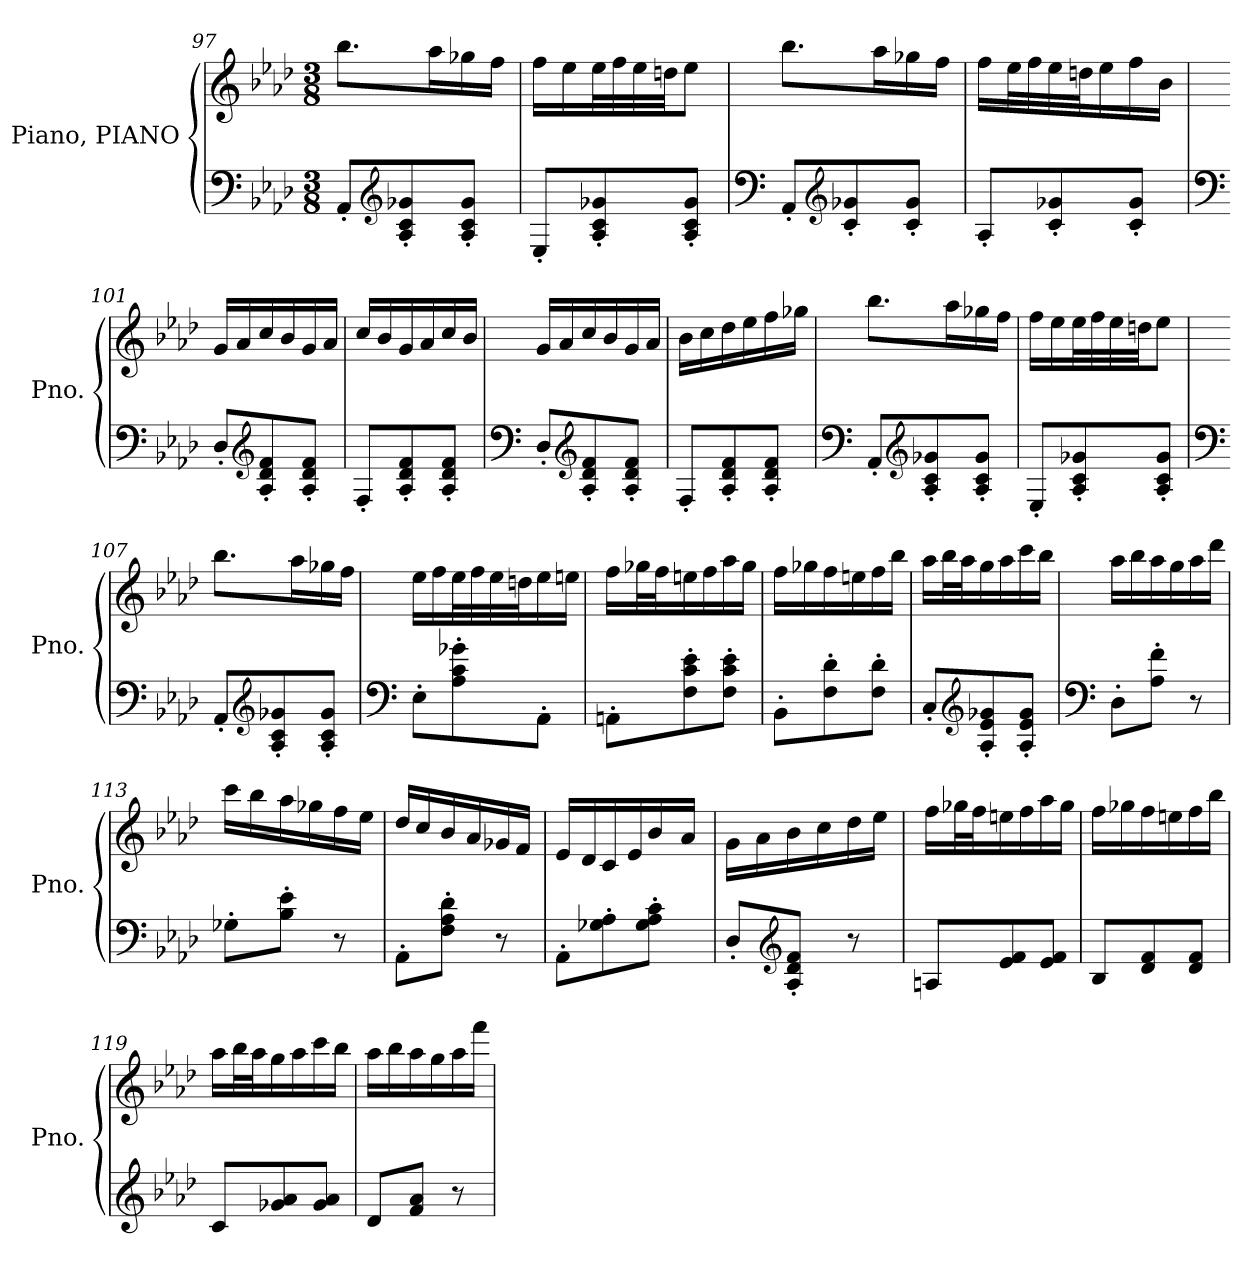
**kern	**kern
*part1	*part1
*staff2	*staff1
*I"Piano, PIANO	*
*I'Pno.	*
*clefF4	*clefG2
*k[b-e-a-d-]	*k[b-e-a-d-]
*M3/8	*M3/8
*MM135	*MM135
=97	=97
8AA-'/L	8.bb-\L
*clefG2	*
8A-/' 8c/' 8g-X/'	.
.	16aa-\L
8A-/' 8c/' 8g-/'J	16gg-X\
.	16ff\JJ
=98	=98
*	*MM142
8E-'/L	16ff\LL
.	16ee-\
8A-/' 8c/' 8g-X/'	32ee-\L
.	32ff\
.	32ee-\
.	32ddn\JJ
8A-/' 8c/' 8g-/'J	8ee-\J
!!LO:LB:g=z
=99	=99
*clefF4	*
*	*MM139
8AA-'/L	8.bb-\L
*clefG2	*
8c/' 8g-X/'	.
.	16aa-\L
8c/' 8g-/'J	16gg-X\
.	16ff\JJ
=100	=100
*	*MM141
8A-'/L	16ff\LL
.	32ee-\L
.	32ff\
8c/' 8g-X/'	32ee-\
.	32ddn\J
.	16ee-\
8c/' 8g-/'J	16ff\
.	16b-\JJ
=101	=101
*clefF4	*
*	*MM148
8D-'/L	16g/LL
.	16a-/
*clefG2	*
8A-/' 8d-/' 8f/'	16cc/
.	16b-/
8A-/' 8d-/' 8f/'J	16g/
.	16a-/JJ
=102	=102
8F'/L	16cc/LL
.	16b-/
8A-/' 8d-/' 8f/'	16g/
.	16a-/
8A-/' 8d-/' 8f/'J	16cc/
.	16b-/JJ
=103	=103
*clefF4	*
8D-'/L	16g/LL
.	16a-/
*clefG2	*
8A-/' 8d-/' 8f/'	16cc/
.	16b-/
8A-/' 8d-/' 8f/'J	16g/
.	16a-/JJ
=104	=104
*	*MM142
8F'/L	16b-\LL
.	16cc\
8A-/' 8d-/' 8f/'	16dd-\
.	16ee-\
8A-/' 8d-/' 8f/'J	16ff\
.	16gg-X\JJ
!!LO:LB:g=z
=105	=105
*clefF4	*
*	*MM139
8AA-'/L	8.bb-\L
*clefG2	*
8A-/' 8c/' 8g-X/'	.
.	16aa-\L
8A-/' 8c/' 8g-/'J	16gg-X\
.	16ff\JJ
=106	=106
*	*MM141
8E-'/L	16ff\LL
.	16ee-\
8A-/' 8c/' 8g-X/'	32ee-\L
.	32ff\
.	32ee-\
.	32ddn\JJ
8A-/' 8c/' 8g-/'J	8ee-\J
=107	=107
*clefF4	*
*	*MM135
8AA-'/L	8.bb-\L
*clefG2	*
8A-/' 8c/' 8g-X/'	.
.	16aa-\L
8A-/' 8c/' 8g-/'J	16gg-X\
.	16ff\JJ
=108	=108
*clefF4	*
*	*MM147
8E-'\L	16ee-\LL
.	16ff\
8A-\' 8c\' 8g-X\'	32ee-\L
.	32ff\
.	32ee-\
.	32ddn\J
8AA-'\J	16ee-\
.	16een\JJ
=109	=109
*	*MM153
8AAn'\L	16ff\LL
.	32gg-X\L
.	32ff\J
8F\' 8c\' 8e-\'	16een\
.	16ff\
8F\' 8c\' 8e-\'J	16aa-\
.	16gg-\JJ
!!LO:LB:g=z
=110	=110
8BB-'\L	16ff\LL
.	16gg-X\
8F\' 8d-\'	16ff\
.	16een\
8F\' 8d-\'J	16ff\
.	16bb-\JJ
=111	=111
8C'/L	16aa-\LL
.	32bb-\L
.	32aa-\J
*clefG2	*
8A-/' 8e-/' 8g-X/'	16gg\
.	16aa-\
8A-/' 8e-/' 8g-/'J	16ccc\
.	16bb-\JJ
=112	=112
*clefF4	*
8D-'\L	16aa-\LL
.	16bb-\
8A-\' 8f\'J	16aa-\
.	16gg\
*	*MM159
8r	16aa-\
.	16ddd-\JJ
=113	=113
*	*^
*	*	*^
*	*	*	*^
8G-X'\L	16ccc\LL	32ryy	12ryy	6ryy
*	*MM158	*	*	*
.	.	4ryy	.	.
.	16bb-\	.	.	.
.	.	.	48.ryy	.
*	*MM157	*	*	*
.	.	.	6ryy	.
8B-\' 8e-\'J	16aa-\	.	.	.
.	.	.	.	48.ryy
.	16gg-X\	.	.	.
*	*MM156	*	*	*
.	.	.	.	6ryy
8r	16ff\	.	.	.
*	*MM155	*	*	*
.	.	16.ryy	12ryy	.
.	16ee-\JJ	.	.	.
*	*MM154	*	*	*
.	.	.	96ryy	96ryy
*	*	*	*v	*v
=114	=114	=114	=114
8AA-'\L	16dd-/LL	24..ryy	8ryy
.	16cc/	.	.
*	*MM153	*	*
.	.	6ryy	.
8F\' 8A-\' 8d-\'J	16b-/	.	32ryy
*	*MM152	*	*
.	.	.	8..ryy
.	16a-/	.	.
*	*MM151	*	*
.	.	12ryy	.
8r	16g-X/	.	.
.	16f/JJ	.	.
*	*MM150	*	*
.	.	24ryy	.
.	.	96ryy	.
!!LO:PB:g=z
=115	=115	=115	=115
*	*^	*^	*^
8AA-'\L	16e-/LL	24ryy	4ryy	6ryy	6ryy	4ryy
*	*MM149	*	*	*	*	*
.	.	3ryy	.	.	.	.
.	16d-/	.	.	.	.	.
*	*MM148	*	*	*	*	*
8G-X\' 8A-\'	16c/	.	.	.	.	.
.	.	.	.	12ryy	12...ryy	.
.	16e-/	.	.	.	.	.
8G-\' 8A-\' 8c\'J	16b-/	.	32ryy	24ryy	.	16.ryy
*	*MM149	*	*	*	*	*
.	.	.	16.ryy	.	.	.
.	.	.	.	96ryy	.	.
*	*MM150	*	*	*	*	*
.	.	.	.	24..ryy	.	.
.	16a-/JJ	.	.	.	.	.
*	*MM151	*	*	*	*	*
.	.	.	.	.	24ryy	.
*	*MM152	*	*	*	*	*
.	.	.	.	.	.	32ryy
.	.	.	.	.	96ryy	.
=116	=116	=116	=116	=116	=116	=116
*	*	*	*	*^	*^	*^
*	*	*	*	*	*	*	*	*	*
8D-'/L	16g\LL	48ryy	24ryy	12ryy	12ryy	12..ryy	6ryy	6ryy	6ryy
*	*MM153	*	*	*	*	*	*	*	*
.	.	3ryy	.	.	.	.	.	.	.
*	*MM154	*	*	*	*	*	*	*	*
.	.	.	3ryy	.	.	.	.	.	.
*	*MM155	*	*	*	*	*	*	*	*
.	16a-\	.	.	.	.	.	.	.	.
*	*MM156	*	*	*	*	*	*	*	*
.	.	.	.	6..ryy	48ryy	.	.	.	.
*	*MM157	*	*	*	*	*	*	*	*
.	.	.	.	.	6ryy	.	.	.	.
*clefG2	*	*	*	*	*	*	*	*	*
*	*MM158	*	*	*	*	*	*	*	*
8A-/' 8d-/' 8f/'J	16b-\	.	.	.	.	.	.	.	.
*	*MM159	*	*	*	*	*	*	*	*
.	.	.	.	.	.	6ryy	.	.	.
*	*MM160	*	*	*	*	*	*	*	*
.	.	.	.	.	.	.	6ryy	24ryy	24.ryy
*	*MM161	*	*	*	*	*	*	*	*
.	16cc\	.	.	.	.	.	.	.	.
*	*MM162	*	*	*	*	*	*	*	*
.	.	.	.	.	.	.	.	6ryy	.
*	*MM163	*	*	*	*	*	*	*	*
.	.	.	.	.	.	.	.	.	12..ryy
*	*MM164	*	*	*	*	*	*	*	*
8r	16dd-\	.	.	.	.	.	.	.	.
.	.	.	.	.	12ryy	.	.	.	.
.	16ee-\JJ	.	.	.	.	24.ryy	.	.	.
.	.	.	.	.	.	.	24ryy	.	.
.	.	48ryy	.	.	48ryy	.	.	.	.
*	*v	*v	*v	*v	*v	*v	*v	*v	*v
=117	=117
*	*MM165
8An/L	16ff\LL
.	32gg-X\L
.	32ff\J
8e-/ 8f/	16een\
.	16ff\
8e-/ 8f/J	16aa-\
.	16gg-\JJ
=118	=118
*	*MM168
8B-/L	16ff\LL
.	16gg-X\
8d-/ 8f/	16ff\
.	16een\
8d-/ 8f/J	16ff\
.	16bb-\JJ
!!LO:LB:g=z
=119	=119
*	*MM165
8c/L	16aa-\LL
.	32bb-\L
.	32aa-\J
8g-X/ 8a-/	16gg\
.	16aa-\
8g-/ 8a-/J	16ccc\
.	16bb-\JJ
=120	=120
*	*MM168
8d-/L	16aa-\LL
.	16bb-\
8f/ 8a-/J	16aa-\
.	16gg\
8r	16aa-\
.	16fff\JJ
=	=
*-	*-
